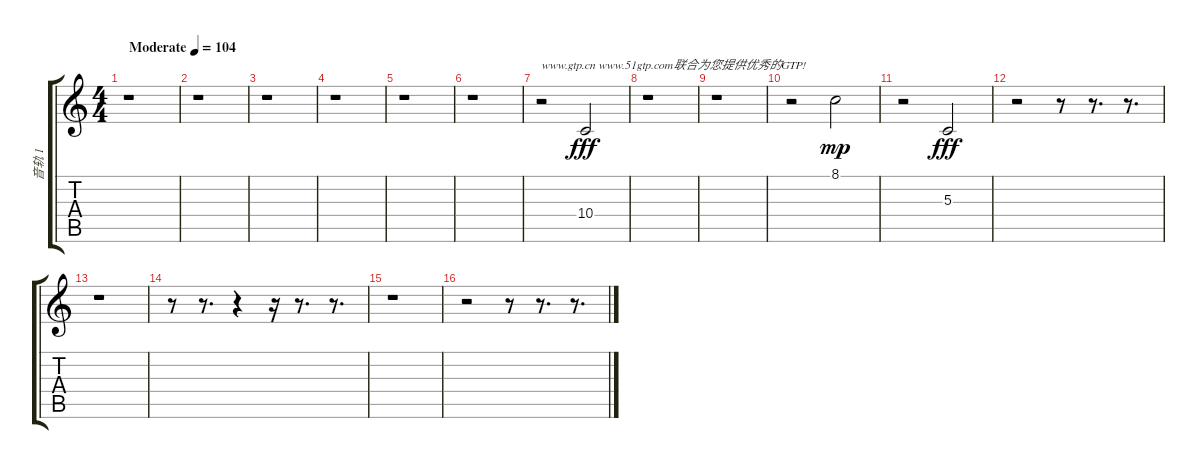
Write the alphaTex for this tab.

\track ("音轨 1" "音轨 1") {instrument reversecymbal}
\staff {score tabs}
\tuning (E4 B3 G3 D3 A2 E2) {hide}
\ts (4 4)
\tempo (104 "Moderate")
\clef g2
\ks c
r.1{dy fff instrument reversecymbal} |
r.1 |
r.1 |
r.1 |
r.1 |
r.1 |
r.2{txt "www.gtp.cn www.51gtp.com联合为您提供优秀的GTP!"} 10.4.2 |
r.1 |
r.1 |
r.2 8.1.2{dy mp} |
r.2 5.3.2{dy fff} |
r.2 r.8 r.8{d} r.8{d} |
r.1 |
r.8 r.8{d} r.4 r.16 r.8{d} r.8{d} |
r.1 |
r.2 r.8 r.8{d} r.8{d}
